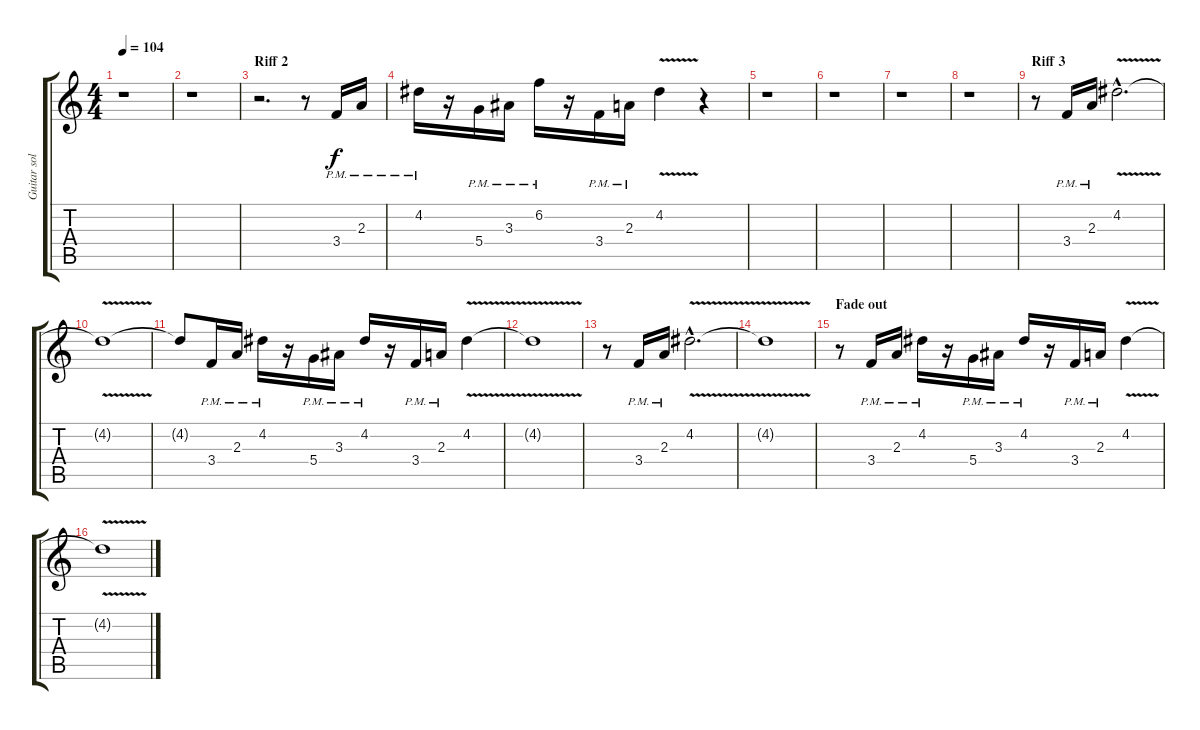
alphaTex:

\track ("Guitar solo 1" "Guitar sol") {instrument overdrivenguitar}
\staff {score tabs}
\tuning (E4 B3 G3 D3 A2 D2) {hide}
\ts (4 4)
\tempo 104
\clef g2
\ks c
r.1{dy f} |
r.1 |
\section ("" "Riff 2")
r.2{d} r.8 3.4{pm}.16 2.3{pm}.16 |
4.2{pm}.16 r.16 5.4{pm}.16 3.3{pm}.16 6.2{pm}.16 r.16 3.4{pm}.16 2.3{pm}.16 4.2{v}.4 r.4 |
r.1 |
r.1 |
r.1 |
r.1 |
\section ("" "Riff 3")
r.8 3.4{pm}.16 2.3{pm}.16 4.2{v hac}.2{d} |
4.2{t}.1 |
4.2{t}.8 3.4{pm}.16 2.3{pm}.16 4.2{pm}.16 r.16 5.4{pm}.16 3.3{pm}.16 4.2{pm}.16 r.16 3.4{pm}.16 2.3{pm}.16 4.2{v}.4 |
4.2{t}.1 |
r.8 3.4{pm}.16 2.3{pm}.16 4.2{v hac}.2{d} |
4.2{t}.1 |
\section ("" "Fade out")
r.8 3.4{pm}.16 2.3{pm}.16 4.2{pm}.16 r.16 5.4{pm}.16 3.3{pm}.16 4.2{pm}.16 r.16 3.4{pm}.16 2.3{pm}.16 4.2{v}.4 |
4.2{t}.1
